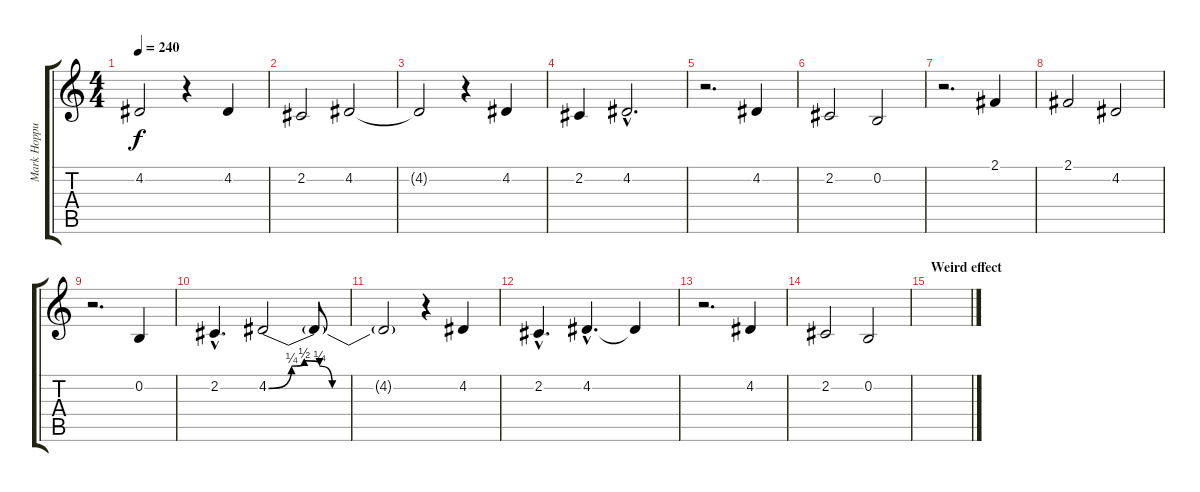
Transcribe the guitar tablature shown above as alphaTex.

\track ("Mark Hoppus - Back Vocal" "Mark Hoppu") {instrument lead1square}
\staff {score tabs}
\tuning (E4 B3 G3 D3 A2 E2) {hide}
\ts (4 4)
\tempo 240
\clef g2
\ks c
4.2{t}.2{dy f} r.4 4.2.4 |
2.2.2 4.2.2 |
4.2{t}.2 r.4 4.2.4 |
2.2.4 4.2{hac}.2{d} |
r.2{d} 4.2.4 |
2.2.2 0.2.2 |
r.2{d} 2.1.4 |
2.1.2 4.2.2 |
r.2{d} 0.2.4 |
2.2{hac}.4{d} 4.2{be (custom 0 0 9 1 14 2 20 1 25 0 34 0 45 0 60 0)}.2 4.2{t}.8 |
4.2{t}.2 r.4 4.2.4 |
2.2{hac}.4{d} 4.2{hac}.4{d} 4.2{t}.4 |
r.2{d} 4.2.4 |
2.2.2 0.2.2 |
\section ("" "Weird effect")
